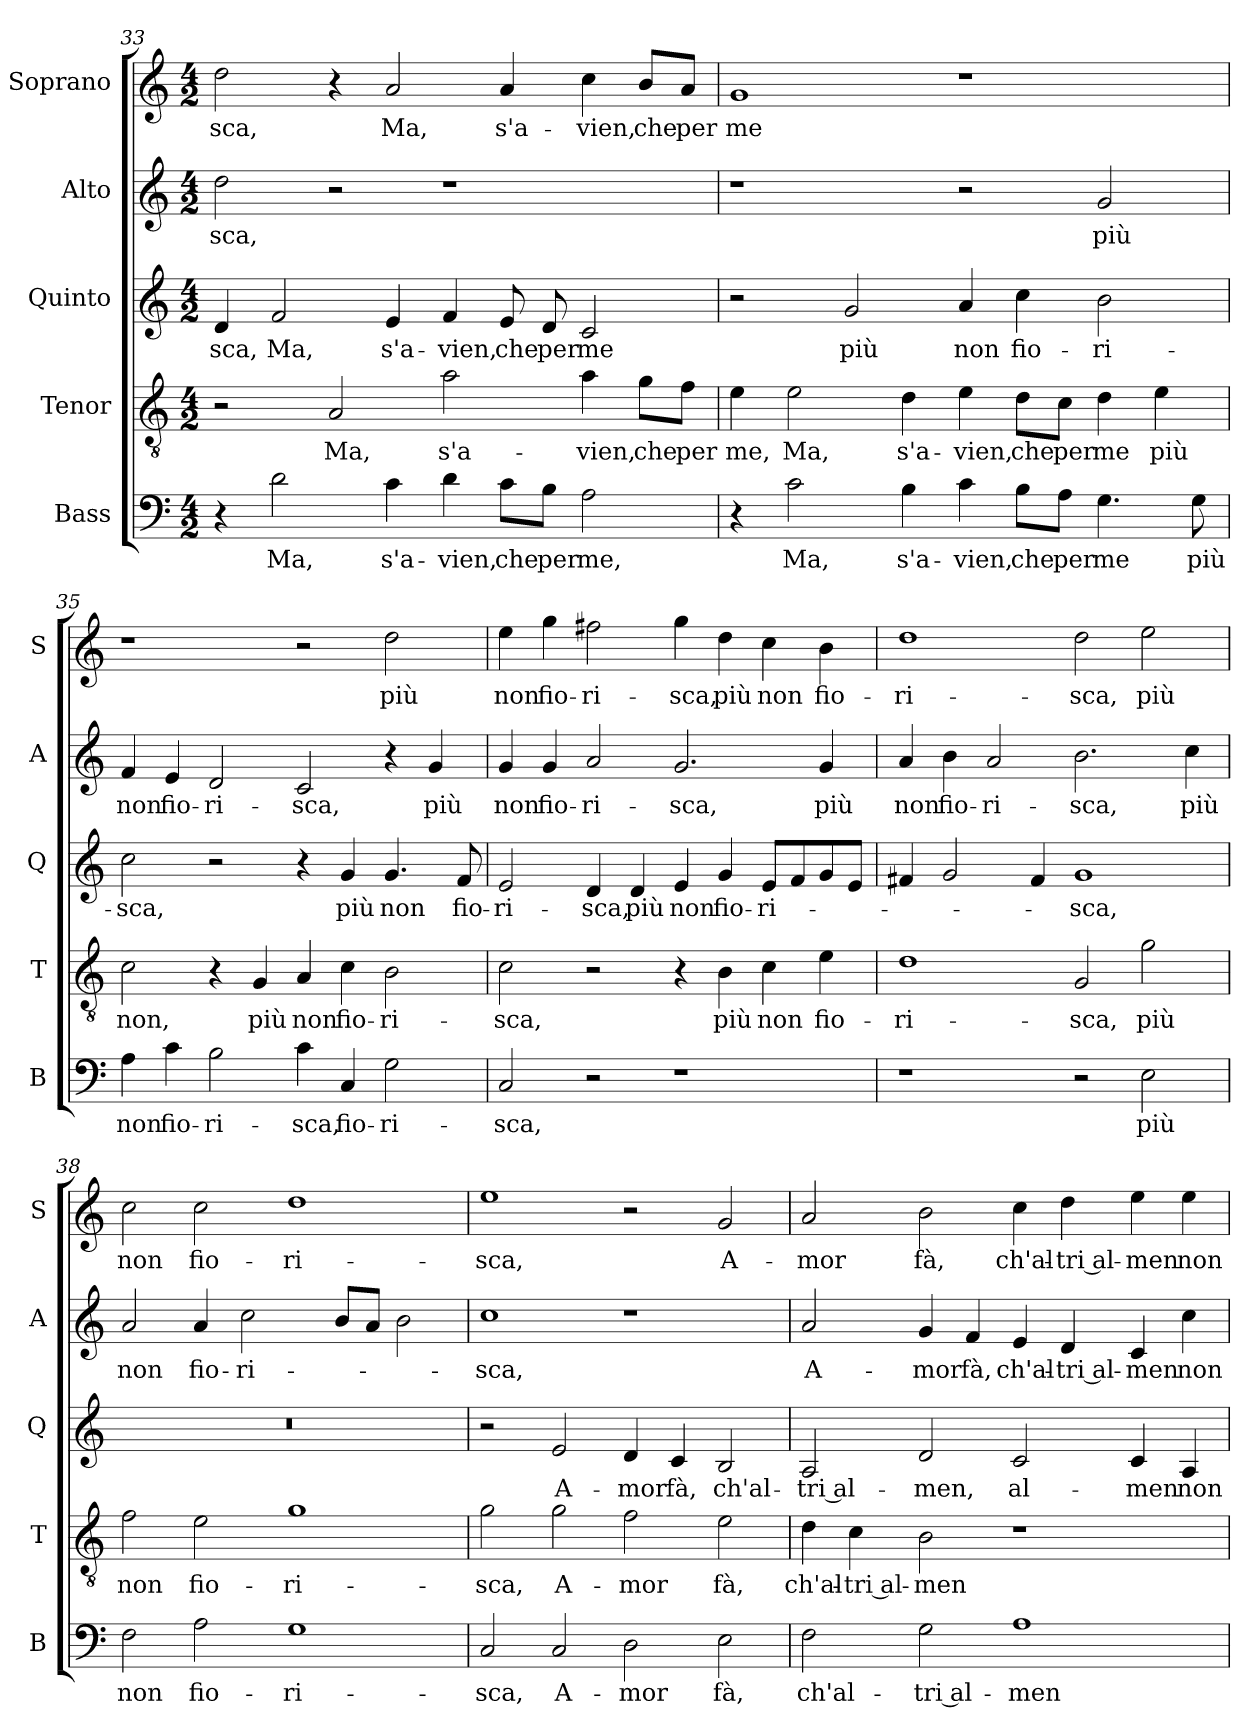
**kern	**text	**kern	**text	**kern	**text	**kern	**text	**kern	**text
*part5	*part5	*part4	*part4	*part3	*part3	*part2	*part2	*part1	*part1
*staff5	*staff5	*staff4	*staff4	*staff3	*staff3	*staff2	*staff2	*staff1	*staff1
*I"Bass	*	*I"Tenor	*	*I"Quinto	*	*I"Alto	*	*I"Soprano	*
*I'B	*	*I'T	*	*I'Q	*	*I'A	*	*I'S	*
!!LO:LB:g=z
*clefF4	*	*clefGv2	*	*clefG2	*	*clefG2	*	*clefG2	*
*k[]	*	*k[]	*	*k[]	*	*k[]	*	*k[]	*
*C:	*	*C:	*	*C:	*	*C:	*	*C:	*
*M4/2	*	*M4/2	*	*M4/2	*	*M4/2	*	*M4/2	*
=33	=33	=33	=33	=33	=33	=33	=33	=33	=33
!	!	!	!	!	!LO:LY:b	!	!LO:LY:b	!	!LO:LY:b
4r	.	2r	.	4d/	-sca,	2dd\	-sca,	2dd\	-sca,
!	!LO:LY:b	!	!	!	!LO:LY:b	!	!	!	!
2d\	Ma,	.	.	2f/	Ma,	.	.	.	.
!	!	!	!LO:LY:b	!	!	!	!	!	!
.	.	2A/	Ma,	.	.	2r	.	4r	.
!	!LO:LY:b	!	!	!	!LO:LY:b	!	!	!	!LO:LY:b
4c\	s'a-	.	.	4e/	s'a-	.	.	2a/	Ma,
!	!LO:LY:b	!	!LO:LY:b	!	!LO:LY:b	!	!	!	!
4d\	-vien,	2a\	s'a-	4f/	-vien,	1r	.	.	.
!	!LO:LY:b	!	!	!	!LO:LY:b	!	!	!	!LO:LY:b
8c\L	che	.	.	8e/	che	.	.	4a/	s'a-
!	!LO:LY:b	!	!	!	!LO:LY:b	!	!	!	!
8B\J	per	.	.	8d/	per	.	.	.	.
!	!LO:LY:b	!	!LO:LY:b	!	!LO:LY:b	!	!	!	!LO:LY:b
2A\	me,	4a\	-vien,	2c/	me	.	.	4cc\	-vien,
!	!	!	!LO:LY:b	!	!	!	!	!	!LO:LY:b
.	.	8g\L	che	.	.	.	.	8b/L	che
!	!	!	!LO:LY:b	!	!	!	!	!	!LO:LY:b
.	.	8f\J	per	.	.	.	.	8a/J	per
=34	=34	=34	=34	=34	=34	=34	=34	=34	=34
!	!	!	!LO:LY:b	!	!	!	!	!	!LO:LY:b
4r	.	4e\	me,	2r	.	1r	.	1g	me
!	!LO:LY:b	!	!LO:LY:b	!	!	!	!	!	!
2c\	Ma,	2e\	Ma,	.	.	.	.	.	.
!	!	!	!	!	!LO:LY:b	!	!	!	!
.	.	.	.	2g/	più	.	.	.	.
!	!LO:LY:b	!	!LO:LY:b	!	!	!	!	!	!
4B\	s'a-	4d\	s'a-	.	.	.	.	.	.
!	!LO:LY:b	!	!LO:LY:b	!	!LO:LY:b	!	!	!	!
4c\	-vien,	4e\	-vien,	4a/	non	2r	.	1r	.
!	!LO:LY:b	!	!LO:LY:b	!	!LO:LY:b	!	!	!	!
8B\L	che	8d\L	che	4cc\	fio-	.	.	.	.
!	!LO:LY:b	!	!LO:LY:b	!	!	!	!	!	!
8A\J	per	8c\J	per	.	.	.	.	.	.
!	!LO:LY:b	!	!LO:LY:b	!	!LO:LY:b	!	!LO:LY:b	!	!
4.G\	me	4d\	me	2b\	-ri-	2g/	più	.	.
!	!	!	!LO:LY:b	!	!	!	!	!	!
.	.	4e\	più	.	.	.	.	.	.
!	!LO:LY:b	!	!	!	!	!	!	!	!
8G\	più	.	.	.	.	.	.	.	.
=35	=35	=35	=35	=35	=35	=35	=35	=35	=35
!	!LO:LY:b	!	!LO:LY:b	!	!LO:LY:b	!	!LO:LY:b	!	!
4A\	non	2c\	non,	2cc\	-sca,	4f/	non	1r	.
!	!LO:LY:b	!	!	!	!	!	!LO:LY:b	!	!
4c\	fio-	.	.	.	.	4e/	fio-	.	.
!	!LO:LY:b	!	!	!	!	!	!LO:LY:b	!	!
2B\	-ri-	4r	.	2r	.	2d/	-ri-	.	.
!	!	!	!LO:LY:b	!	!	!	!	!	!
.	.	4G/	più	.	.	.	.	.	.
!	!LO:LY:b	!	!LO:LY:b	!	!	!	!LO:LY:b	!	!
4c\	-sca,	4A/	non	4r	.	2c/	-sca,	2r	.
!	!LO:LY:b	!	!LO:LY:b	!	!LO:LY:b	!	!	!	!
4C/	fio-	4c\	fio-	4g/	più	.	.	.	.
!	!LO:LY:b	!	!LO:LY:b	!	!LO:LY:b	!	!	!	!LO:LY:b
2G\	-ri-	2B\	-ri-	4.g/	non	4r	.	2dd\	più
!	!	!	!	!	!	!	!LO:LY:b	!	!
.	.	.	.	.	.	4g/	più	.	.
!	!	!	!	!	!LO:LY:b	!	!	!	!
.	.	.	.	8f/	fio-	.	.	.	.
!!LO:PB:g=z
=36	=36	=36	=36	=36	=36	=36	=36	=36	=36
!	!LO:LY:b	!	!LO:LY:b	!	!LO:LY:b	!	!LO:LY:b	!	!LO:LY:b
2C/	-sca,	2c\	-sca,	2e/	-ri-	4g/	non	4ee\	non
!	!	!	!	!	!	!	!LO:LY:b	!	!LO:LY:b
.	.	.	.	.	.	4g/	fio-	4gg\	fio-
!	!	!	!	!	!LO:LY:b	!	!LO:LY:b	!	!LO:LY:b
2r	.	2r	.	4d/	-sca,	2a/	-ri-	2ff#X\	-ri-
!	!	!	!	!	!LO:LY:b	!	!	!	!
.	.	.	.	4d/	più	.	.	.	.
!	!	!	!	!	!LO:LY:b	!	!LO:LY:b	!	!LO:LY:b
1r	.	4r	.	4e/	non	2.g/	-sca,	4gg\	-sca,
!	!	!	!LO:LY:b	!	!LO:LY:b	!	!	!	!LO:LY:b
.	.	4B\	più	4g/	fio-	.	.	4dd\	più
!	!	!	!LO:LY:b	!	!LO:LY:b	!	!	!	!LO:LY:b
.	.	4c\	non	8e/L	-ri-	.	.	4cc\	non
.	.	.	.	8f/	.	.	.	.	.
!	!	!	!LO:LY:b	!	!	!	!LO:LY:b	!	!LO:LY:b
.	.	4e\	fio-	8g/	.	4g/	più	4b\	fio-
.	.	.	.	8e/J	.	.	.	.	.
=37	=37	=37	=37	=37	=37	=37	=37	=37	=37
!	!	!	!LO:LY:b	!	!	!	!LO:LY:b	!	!LO:LY:b
1r	.	1d	-ri-	4f#X/	.	4a/	non	1dd	-ri-
!	!	!	!	!	!	!	!LO:LY:b	!	!
.	.	.	.	2g/	.	4b\	fio-	.	.
!	!	!	!	!	!	!	!LO:LY:b	!	!
.	.	.	.	.	.	2a/	-ri-	.	.
.	.	.	.	4f#/	.	.	.	.	.
!	!	!	!LO:LY:b	!	!LO:LY:b	!	!LO:LY:b	!	!LO:LY:b
2r	.	2G/	-sca,	1g	-sca,	2.b\	-sca,	2dd\	-sca,
!	!LO:LY:b	!	!LO:LY:b	!	!	!	!	!	!LO:LY:b
2E\	più	2g\	più	.	.	.	.	2ee\	più
!	!	!	!	!	!	!	!LO:LY:b	!	!
.	.	.	.	.	.	4cc\	più	.	.
=38	=38	=38	=38	=38	=38	=38	=38	=38	=38
!	!LO:LY:b	!	!LO:LY:b	!	!	!	!LO:LY:b	!	!LO:LY:b
2F\	non	2f\	non	0r	.	2a/	non	2cc\	non
!	!LO:LY:b	!	!LO:LY:b	!	!	!	!LO:LY:b	!	!LO:LY:b
2A\	fio-	2e\	fio-	.	.	4a/	fio-	2cc\	fio-
!	!	!	!	!	!	!	!LO:LY:b	!	!
.	.	.	.	.	.	2cc\	-ri-	.	.
!	!LO:LY:b	!	!LO:LY:b	!	!	!	!	!	!LO:LY:b
1G	-ri-	1g	-ri-	.	.	.	.	1dd	-ri-
.	.	.	.	.	.	8b/L	.	.	.
.	.	.	.	.	.	8a/J	.	.	.
.	.	.	.	.	.	2b\	.	.	.
!!LO:LB:g=z
=39	=39	=39	=39	=39	=39	=39	=39	=39	=39
!	!LO:LY:b	!	!LO:LY:b	!	!	!	!LO:LY:b	!	!LO:LY:b
2C/	-sca,	2g\	-sca,	2r	.	1cc	-sca,	1ee	-sca,
!	!LO:LY:b	!	!LO:LY:b	!	!LO:LY:b	!	!	!	!
2C/	A-	2g\	A-	2e/	A-	.	.	.	.
!	!LO:LY:b	!	!LO:LY:b	!	!LO:LY:b	!	!	!	!
2D\	-mor	2f\	-mor	4d/	-mor	1r	.	2r	.
!	!	!	!	!	!LO:LY:b	!	!	!	!
.	.	.	.	4c/	fà,	.	.	.	.
!	!LO:LY:b	!	!LO:LY:b	!	!LO:LY:b	!	!	!	!LO:LY:b
2E\	fà,	2e\	fà,	2B/	ch'al-	.	.	2g/	A-
=40	=40	=40	=40	=40	=40	=40	=40	=40	=40
!	!LO:LY:b	!	!LO:LY:b	!	!LO:LY:b	!	!LO:LY:b	!	!LO:LY:b
2F\	ch'al-	4d\	ch'al-	2A/	-tri al-	2a/	A-	2a/	-mor
!	!	!	!LO:LY:b	!	!	!	!	!	!
.	.	4c\	-tri al-	.	.	.	.	.	.
!	!LO:LY:b	!	!LO:LY:b	!	!LO:LY:b	!	!LO:LY:b	!	!LO:LY:b
2G\	-tri al-	2B\	-men	2d/	-men,	4g/	-mor	2b\	fà,
!	!	!	!	!	!	!	!LO:LY:b	!	!
.	.	.	.	.	.	4f/	fà,	.	.
!	!LO:LY:b	!	!	!	!LO:LY:b	!	!LO:LY:b	!	!LO:LY:b
1A	-men	1r	.	2c/	al-	4e/	ch'al-	4cc\	ch'al-
!	!	!	!	!	!	!	!LO:LY:b	!	!LO:LY:b
.	.	.	.	.	.	4d/	-tri al-	4dd\	-tri al-
!	!	!	!	!	!LO:LY:b	!	!LO:LY:b	!	!LO:LY:b
.	.	.	.	4c/	-men	4c/	-men	4ee\	-men
!	!	!	!	!	!LO:LY:b	!	!LO:LY:b	!	!LO:LY:b
.	.	.	.	4A/	non	4cc\	non	4ee\	non
=	=	=	=	=	=	=	=	=	=
*-	*-	*-	*-	*-	*-	*-	*-	*-	*-
